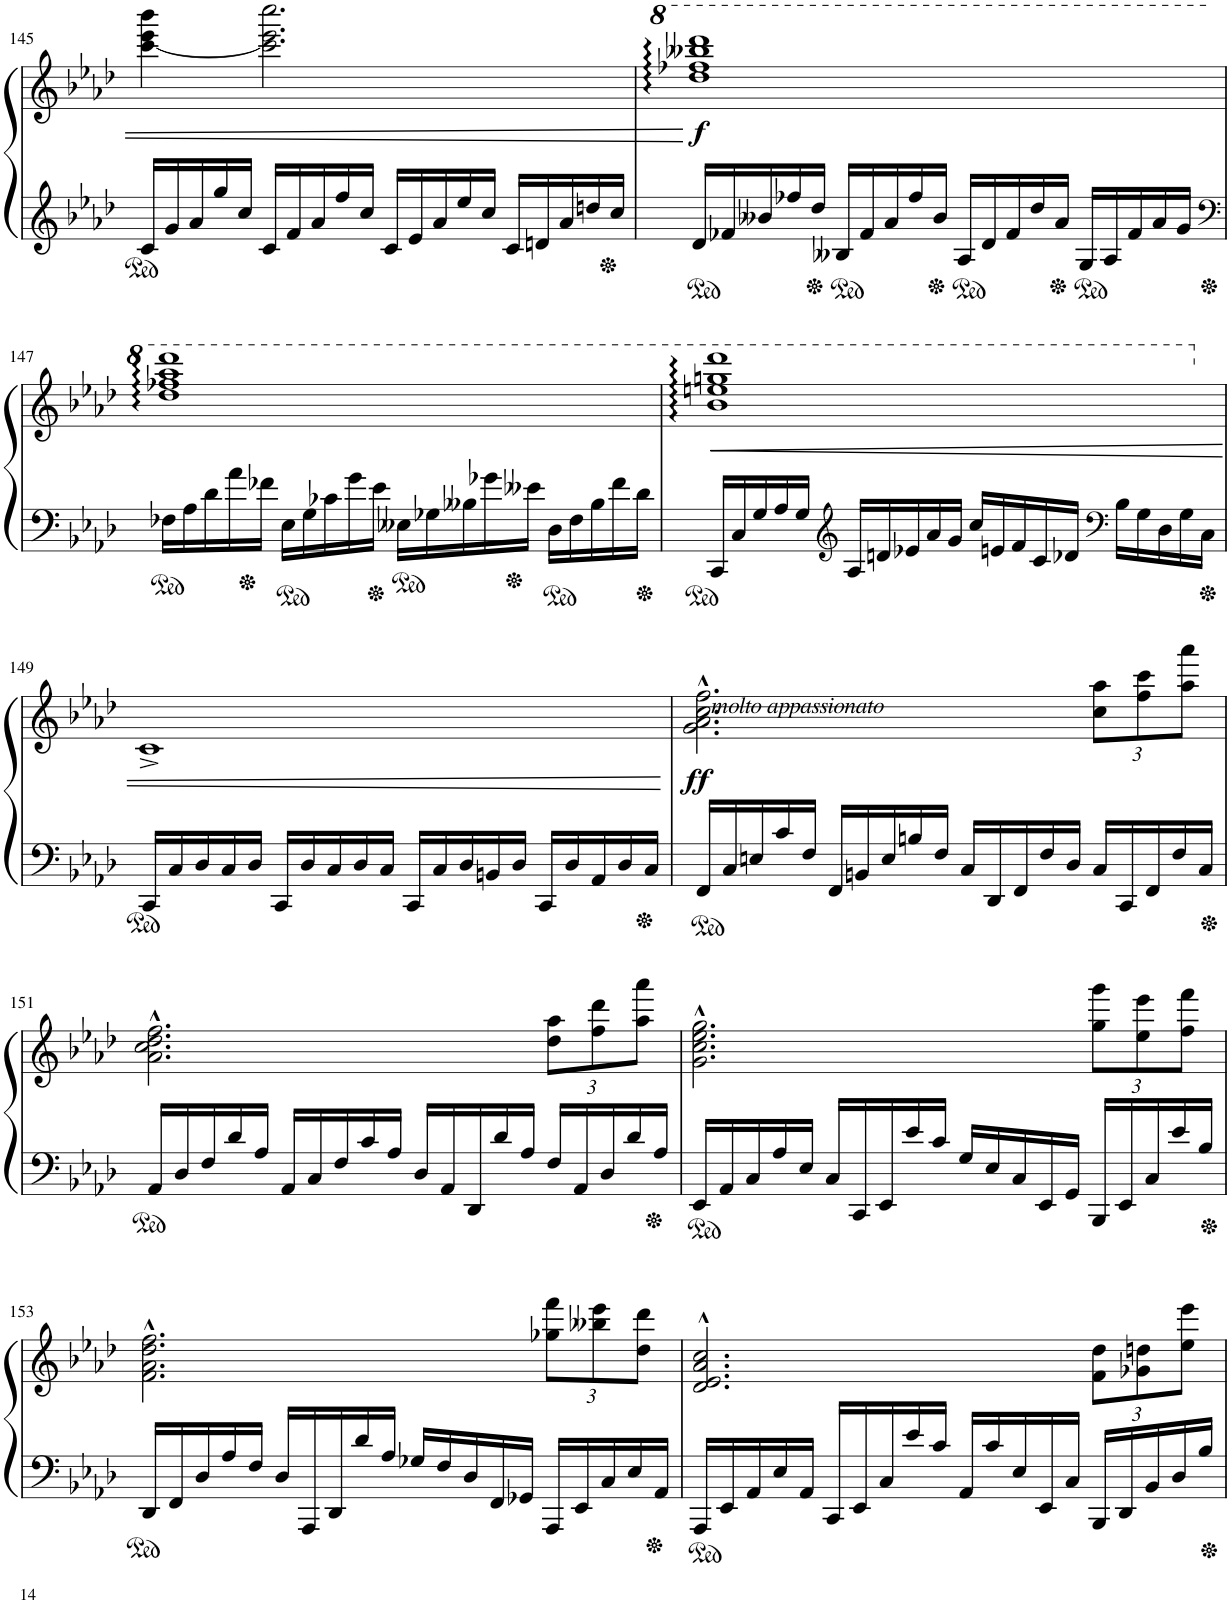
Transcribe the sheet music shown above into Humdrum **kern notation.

**kern	**kern	**dynam
*part1	*part1	*part1
*staff2	*staff1	*staff1/2
*I"Piano	*	*
*I'Pno.	*	*
!!LO:PB:g=z
*clefG2	*clefG2	*
*k[b-e-a-d-]	*k[b-e-a-d-]	*
*M4/4	*M4/4	*
*Xbrackettup	*	*
=145	=145	=145
20c/LL	[4ccc\ 4eee-\ 4bbb-\	.
20g/	.	.
20a-/	.	.
20gg/	.	.
20cc/JJ	.	.
20c/LL	2.ccc\] 2.eee-\ 2.cccc\	.
20f/	.	.
20a-/	.	.
20ff/	.	.
20cc/JJ	.	.
20c/LL	.	.
20e-/	.	.
20a-/	.	.
20ee-/	.	.
20cc/JJ	.	.
20c/LL	.	.
20dn/	.	.
20a-/	.	.
20ddn/	.	.
20cc/JJ	.	.
=146	=146	=146
*	*8va	*
!	!	!LO:DY:b
20d-/LL	1ddd- 1fff-X 1bbb--X 1dddd-	f
20f-X/	.	.
20b--X/	.	.
20ff-X/	.	.
20dd-/JJ	.	.
20B--X/LL	.	.
20f-/	.	.
20a-/	.	.
20ff-/	.	.
20b--/JJ	.	.
20A-/LL	.	.
20d-/	.	.
20f-/	.	.
20dd-/	.	.
20a-/JJ	.	.
20G/LL	.	.
20A-/	.	.
20f-/	.	.
20a-/	.	.
20g/JJ	.	.
!!LO:LB:g=z
=147	=147	=147
*clefF4	*	*
20F-X\LL	1ddd- 1fff-X 1aaa- 1dddd-	.
20A-\	.	.
20d-\	.	.
20a-\	.	.
20f-X\JJ	.	.
20E-\LL	.	.
20G\	.	.
20c-X\	.	.
20g\	.	.
20e-\JJ	.	.
20E--X\LL	.	.
20G-X\	.	.
20B--X\	.	.
20g-X\	.	.
20e--X\JJ	.	.
20D-\LL	.	.
20F-\	.	.
20B--\	.	.
20f-\	.	.
20d-\JJ	.	.
=148	=148	=148
!	!	!LO:HP:b
20CC/LL	1bb- 1eeen 1gggn 1dddd-	<
20C/	.	.
20G/	.	.
20A-/	.	.
20G/JJ	.	.
*clefG2	*	*
20A-/LL	.	.
20dn/	.	.
20e-X/	.	.
20a-/	.	.
20g/JJ	.	.
20cc/LL	.	.
20en/	.	.
20f/	.	.
20c/	.	.
20d-X/JJ	.	.
*clefF4	*	*
20B-\LL	.	.
20G\	.	.
20D-\	.	.
20G\	.	.
20C\JJ	.	.
!!LO:LB:g=z
=149	=149	=149
*	*X8va	*
20CC/LL	1c^	.
20C/	.	.
20D-/	.	.
20C/	.	.
20D-/JJ	.	.
20CC/LL	.	.
20D-/	.	.
20C/	.	.
20D-/	.	.
20C/JJ	.	.
20CC/LL	.	.
20C/	.	.
20D-/	.	.
20BBn/	.	.
20D-/JJ	.	.
20CC/LL	.	.
20D-/	.	.
20AA-/	.	.
20D-/	.	.
20C/JJ	.	.
.	.	[
=150	=150	=150
!	!LO:TX:b:i:t=molto appassionato	!
!	!	!LO:DY:b
20FF/LL	2.g\^^ 2.a-\^^ 2.cc\^^ 2.ff\^^	ff
20C/	.	.
20En/	.	.
20c/	.	.
20F/JJ	.	.
20FF/LL	.	.
20BBn/	.	.
20E/	.	.
20Bn/	.	.
20F/JJ	.	.
20C/LL	.	.
20DD-/	.	.
20FF/	.	.
20F/	.	.
20D-/JJ	.	.
*	*Xbrackettup	*
20C/LL	12cc\ 12aa-\L	.
20CC/	.	.
.	12ff\ 12ccc\	.
20FF/	.	.
20F/	.	.
.	12aa-\ 12aaa-\J	.
20C/JJ	.	.
!!LO:LB:g=z
=151	=151	=151
20AA-/LL	2.a-\^^ 2.cc\^^ 2.dd-\^^ 2.ff\^^	.
20D-/	.	.
20F/	.	.
20d-/	.	.
20A-/JJ	.	.
20AA-/LL	.	.
20C/	.	.
20F/	.	.
20c/	.	.
20A-/JJ	.	.
20D-/LL	.	.
20AA-/	.	.
20DD-/	.	.
20d-/	.	.
20A-/JJ	.	.
20F/LL	12dd-\ 12aa-\L	.
20AA-/	.	.
.	12ff\ 12ddd-\	.
20D-/	.	.
20d-/	.	.
.	12aa-\ 12aaa-\J	.
20A-/JJ	.	.
=152	=152	=152
20EE-/LL	2.g\^^ 2.cc\^^ 2.ee-\^^ 2.gg\^^	.
20AA-/	.	.
20C/	.	.
20A-/	.	.
20E-/JJ	.	.
20C/LL	.	.
20CC/	.	.
20EE-/	.	.
20e-/	.	.
20c/JJ	.	.
20G/LL	.	.
20E-/	.	.
20C/	.	.
20EE-/	.	.
20GG/JJ	.	.
20BBB-/LL	12gg\ 12ggg\L	.
20EE-/	.	.
.	12ee-\ 12eee-\	.
20C/	.	.
20e-/	.	.
.	12ff\ 12fff\J	.
20B-/JJ	.	.
!!LO:LB:g=z
=153	=153	=153
20DD-/LL	2.f\^^ 2.a-\^^ 2.dd-\^^ 2.ff\^^	.
20FF/	.	.
20D-/	.	.
20A-/	.	.
20F/JJ	.	.
20D-/LL	.	.
20AAA-/	.	.
20DD-/	.	.
20d-/	.	.
20A-/JJ	.	.
20G-X/LL	.	.
20F/	.	.
20D-/	.	.
20FF/	.	.
20GG-X/JJ	.	.
20AAA-/LL	12gg-X\ 12fff\L	.
20EE-/	.	.
.	12bb--X\ 12eee-\	.
20C/	.	.
20E-/	.	.
.	12dd-\ 12ddd-\J	.
20AA-/JJ	.	.
=154	=154	=154
20AAA-/LL	2.d-/^^ 2.e-/^^ 2.a-/^^ 2.cc/^^	.
20EE-/	.	.
20AA-/	.	.
20E-/	.	.
20AA-/JJ	.	.
20CC/LL	.	.
20EE-/	.	.
20C/	.	.
20e-/	.	.
20c/JJ	.	.
20AA-/LL	.	.
20c/	.	.
20E-/	.	.
20EE-/	.	.
20C/JJ	.	.
20BBB-/LL	12f\ 12dd-\L	.
20DD-/	.	.
.	12g-X\ 12ddn\	.
20BB-/	.	.
20D-/	.	.
.	12ee-\ 12eee-\J	.
20B-/JJ	.	.
=	=	=
*-	*-	*-
